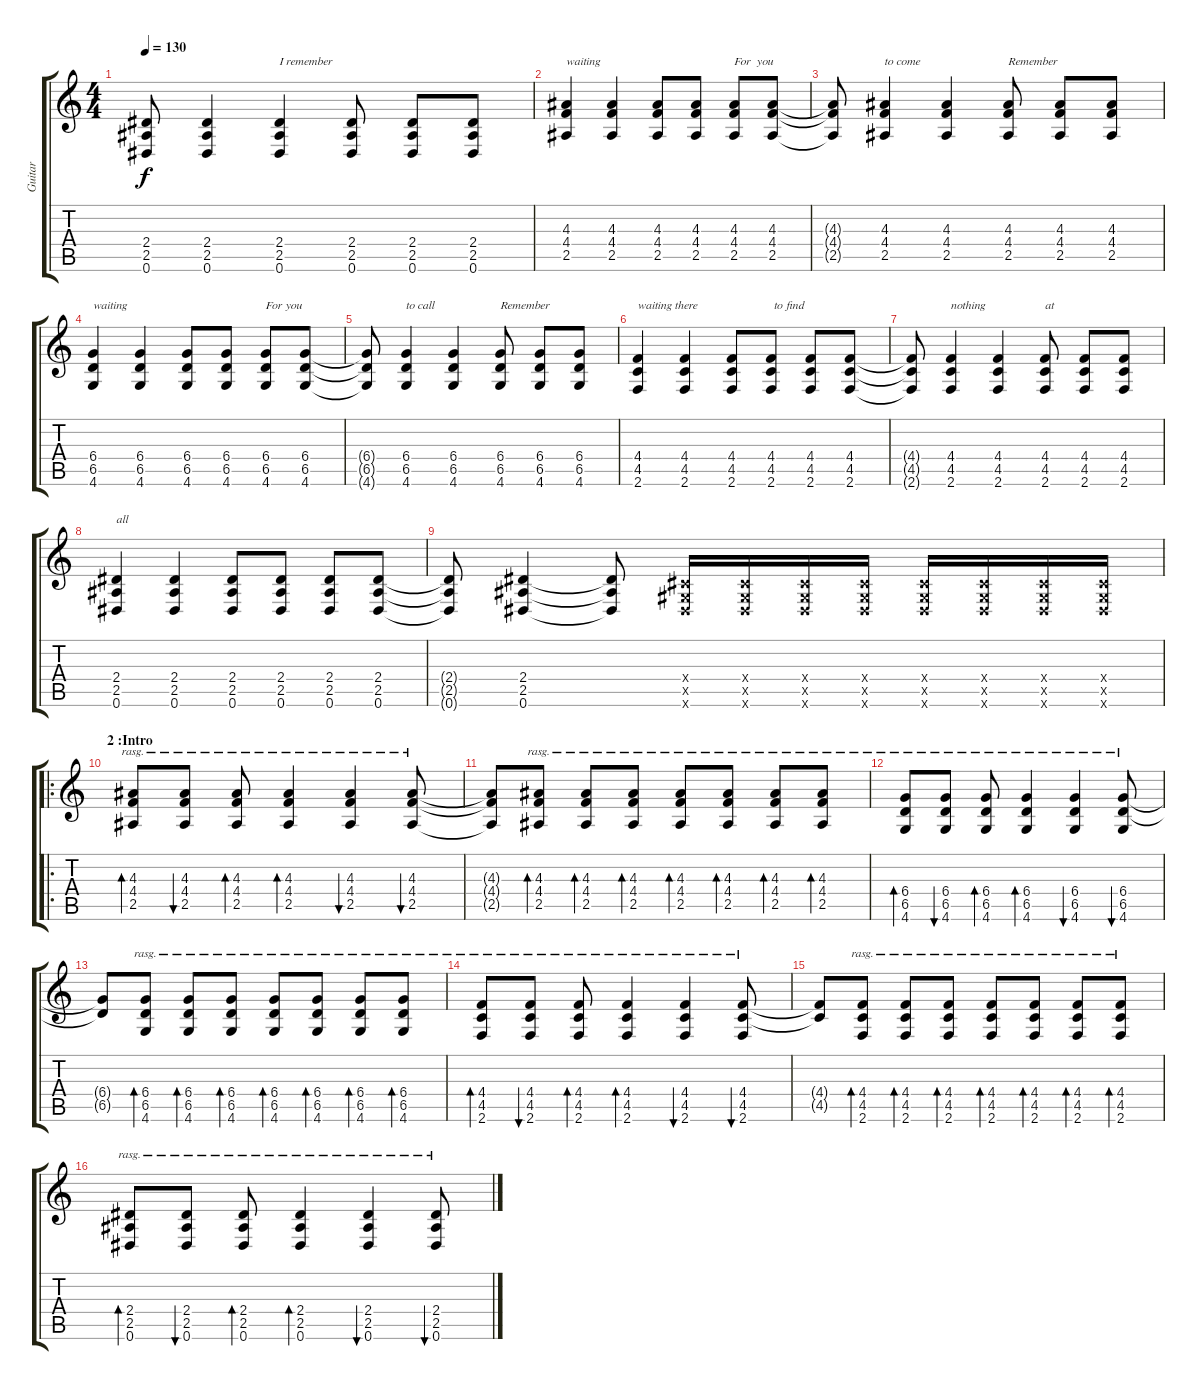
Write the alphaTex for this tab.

\track ("Guitar " "Guitar ") {instrument acousticguitarsteel}
\staff {score tabs}
\tuning (Eb4 Bb3 Gb3 Db3 Ab2 Eb2) {hide}
\ts (4 4)
\tempo 130
\clef g2
\ks c
(2.4{t} 2.5{t} 0.6{t}).8{dy f} (2.4 2.5 0.6).4 (2.4 2.5 0.6).4{txt "I remember "} (2.4 2.5 0.6).8 (2.4 2.5 0.6).8 (2.4 2.5 0.6).8 |
(4.3 4.4 2.5).4{txt "waiting"} (4.3 4.4 2.5).4 (4.3 4.4 2.5).8 (4.3 4.4 2.5).8 (4.3 4.4 2.5).8{txt "For  you "} (4.3 4.4 2.5).8 |
(4.3{t} 4.4{t} 2.5{t}).8 (4.3 4.4 2.5).4{txt "to come"} (4.3 4.4 2.5).4 (4.3 4.4 2.5).8{txt "Remember "} (4.3 4.4 2.5).8 (4.3 4.4 2.5).8 |
(6.4 6.5 4.6).4{txt "waiting"} (6.4 6.5 4.6).4 (6.4 6.5 4.6).8 (6.4 6.5 4.6).8 (6.4 6.5 4.6).8{txt "For you "} (6.4 6.5 4.6).8 |
(6.4{t} 6.5{t} 4.6{t}).8 (6.4 6.5 4.6).4{txt "to call"} (6.4 6.5 4.6).4 (6.4 6.5 4.6).8{txt "Remember "} (6.4 6.5 4.6).8 (6.4 6.5 4.6).8 |
(4.4 4.5 2.6).4{txt "waiting there"} (4.4 4.5 2.6).4 (4.4 4.5 2.6).8 (4.4 4.5 2.6).8{txt " to find "} (4.4 4.5 2.6).8 (4.4 4.5 2.6).8 |
(4.4{t} 4.5{t} 2.6{t}).8 (4.4 4.5 2.6).4{txt "nothing "} (4.4 4.5 2.6).4 (4.4 4.5 2.6).8{txt "at "} (4.4 4.5 2.6).8 (4.4 4.5 2.6).8 |
(2.4 2.5 0.6).4{txt "all"} (2.4 2.5 0.6).4 (2.4 2.5 0.6).8 (2.4 2.5 0.6).8 (2.4 2.5 0.6).8 (2.4 2.5 0.6).8 |
(2.4{t} 2.5{t} 0.6{t}).8 (2.4 2.5 0.6).4 (2.4{t} 2.5{t} 0.6{t}).8 (0.4{x} 0.5{x} 0.6{x}).16 (0.4{x} 0.5{x} 0.6{x}).16 (0.4{x} 0.5{x} 0.6{x}).16 (0.4{x} 0.5{x} 0.6{x}).16 (0.4{x} 0.5{x} 0.6{x}).16 (0.4{x} 0.5{x} 0.6{x}).16 (0.4{x} 0.5{x} 0.6{x}).16 (0.4{x} 0.5{x} 0.6{x}).16 |
\ro
\section ("" "2 :Intro ")
(4.3 4.4 2.5).8{bd 120 rasg ii} (4.3 4.4 2.5).8{bu 60 rasg ii} (4.3 4.4 2.5).8{bd 120 rasg ii} (4.3 4.4 2.5).4{bd 120 rasg ii} (4.3 4.4 2.5).4{bu 120 rasg ii} (4.3 4.4 2.5).8{bu 120 rasg ii} |
(4.3{t} 4.4{t} 2.5{t}).8 (4.3 4.4 2.5).8{bd 120 rasg ii} (4.3 4.4 2.5).8{bd 120 rasg ii} (4.3 4.4 2.5).8{bd 120 rasg ii} (4.3 4.4 2.5).8{bd 120 rasg ii} (4.3 4.4 2.5).8{bd 120 rasg ii} (4.3 4.4 2.5).8{bd 120 rasg ii} (4.3 4.4 2.5).8{bd 120 rasg ii} |
(6.4 6.5 4.6).8{bd 120 rasg ii} (6.4 6.5 4.6).8{bu 60 rasg ii} (6.4 6.5 4.6).8{bd 120 rasg ii} (6.4 6.5 4.6).4{bd 120 rasg ii} (6.4 6.5 4.6).4{bu 120 rasg ii} (6.4 6.5 4.6).8{bu 120 rasg ii} |
(6.4{t} 6.5{t}).8 (6.4 6.5 4.6).8{bd 120 rasg ii} (6.4 6.5 4.6).8{bd 120 rasg ii} (6.4 6.5 4.6).8{bd 120 rasg ii} (6.4 6.5 4.6).8{bd 120 rasg ii} (6.4 6.5 4.6).8{bd 120 rasg ii} (6.4 6.5 4.6).8{bd 120 rasg ii} (6.4 6.5 4.6).8{bd 120 rasg ii} |
(4.4 4.5 2.6).8{bd 120 rasg ii} (4.4 4.5 2.6).8{bu 60 rasg ii} (4.4 4.5 2.6).8{bd 120 rasg ii} (4.4 4.5 2.6).4{bd 120 rasg ii} (4.4 4.5 2.6).4{bu 120 rasg ii} (4.4 4.5 2.6).8{bu 120 rasg ii} |
(4.4{t} 4.5{t}).8 (4.4 4.5 2.6).8{bd 120 rasg ii} (4.4 4.5 2.6).8{bd 120 rasg ii} (4.4 4.5 2.6).8{bd 120 rasg ii} (4.4 4.5 2.6).8{bd 120 rasg ii} (4.4 4.5 2.6).8{bd 120 rasg ii} (4.4 4.5 2.6).8{bd 120 rasg ii} (4.4 4.5 2.6).8{bd 120 rasg ii} |
(2.4 2.5 0.6).8{bd 120 rasg ii} (2.4 2.5 0.6).8{bu 60 rasg ii} (2.4 2.5 0.6).8{bd 120 rasg ii} (2.4 2.5 0.6).4{bd 120 rasg ii} (2.4 2.5 0.6).4{bu 120 rasg ii} (2.4 2.5 0.6).8{bu 120 rasg ii}
